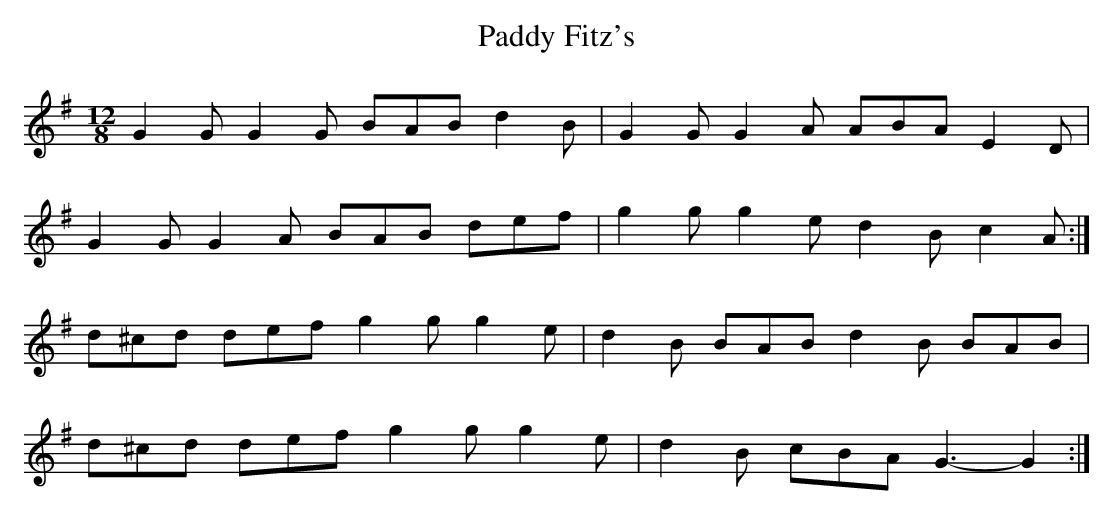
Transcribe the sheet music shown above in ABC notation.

X:1
T: Paddy Fitz's
M: 12/8
L: 1/8
K: G
G2 G G2 G BAB d2 B | G2 G G2 A ABA E2 D |
G2 G G2 A BAB def | g2 g g2 e d2 B c2 A :|
d^cd def g2 g g2 e | d2 B BAB d2 B BAB |
d^cd def g2 g g2 e | d2 B cBA G3-G2 :|
